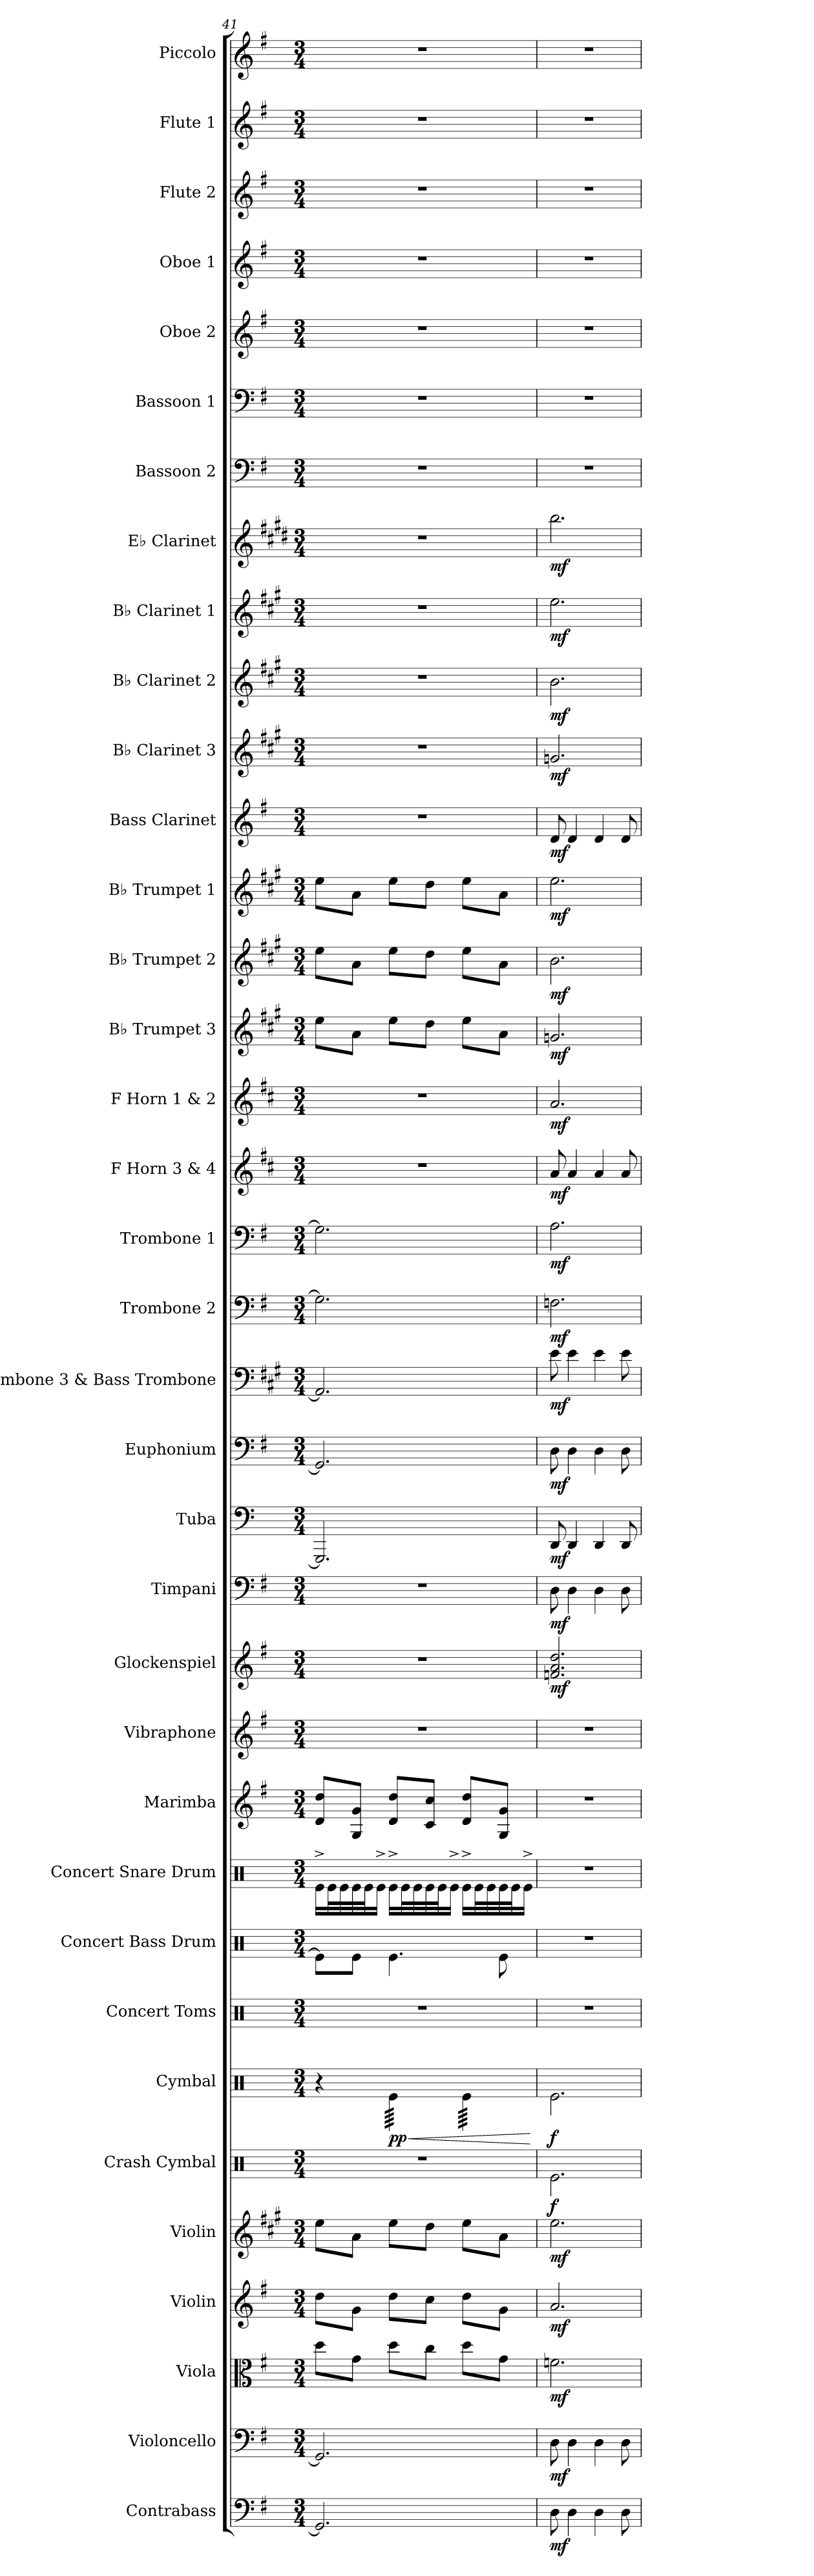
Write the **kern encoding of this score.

**kern	**dynam	**kern	**dynam	**kern	**dynam	**kern	**dynam	**kern	**dynam	**kern	**dynam	**kern	**dynam	**kern	**kern	**kern	**kern	**kern	**kern	**dynam	**kern	**dynam	**kern	**dynam	**kern	**dynam	**kern	**dynam	**kern	**dynam	**kern	**dynam	**kern	**dynam	**kern	**dynam	**kern	**dynam	**kern	**dynam	**kern	**dynam	**kern	**dynam	**kern	**dynam	**kern	**dynam	**kern	**dynam	**kern	**dynam	**kern	**kern	**kern	**kern	**kern	**kern	**kern
*part36	*part36	*part35	*part35	*part34	*part34	*part33	*part33	*part32	*part32	*part31	*part31	*part30	*part30	*part29	*part28	*part27	*part26	*part25	*part24	*part24	*part23	*part23	*part22	*part22	*part21	*part21	*part20	*part20	*part19	*part19	*part18	*part18	*part17	*part17	*part16	*part16	*part15	*part15	*part14	*part14	*part13	*part13	*part12	*part12	*part11	*part11	*part10	*part10	*part9	*part9	*part8	*part8	*part7	*part6	*part5	*part4	*part3	*part2	*part1
*staff36	*staff36	*staff35	*staff35	*staff34	*staff34	*staff33	*staff33	*staff32	*staff32	*staff31	*staff31	*staff30	*staff30	*staff29	*staff28	*staff27	*staff26	*staff25	*staff24	*staff24	*staff23	*staff23	*staff22	*staff22	*staff21	*staff21	*staff20	*staff20	*staff19	*staff19	*staff18	*staff18	*staff17	*staff17	*staff16	*staff16	*staff15	*staff15	*staff14	*staff14	*staff13	*staff13	*staff12	*staff12	*staff11	*staff11	*staff10	*staff10	*staff9	*staff9	*staff8	*staff8	*staff7	*staff6	*staff5	*staff4	*staff3	*staff2	*staff1
*I"Contrabass	*	*I"Violoncello	*	*I"Viola	*	*I"Violin	*	*I"Violin	*	*I"Crash Cymbal	*	*I"Cymbal	*	*I"Concert Toms	*I"Concert Bass Drum	*I"Concert Snare Drum	*I"Marimba	*I"Vibraphone	*I"Glockenspiel	*	*I"Timpani	*	*I"Tuba	*	*I"Euphonium	*	*I"Trombone 3 &amp; Bass Trombone	*	*I"Trombone 2	*	*I"Trombone 1	*	*I"F Horn 3 &amp; 4	*	*I"F Horn 1 &amp; 2	*	*I"B♭ Trumpet 3	*	*I"B♭ Trumpet 2	*	*I"B♭ Trumpet 1	*	*I"Bass Clarinet	*	*I"B♭ Clarinet 3	*	*I"B♭ Clarinet 2	*	*I"B♭ Clarinet 1	*	*I"E♭ Clarinet	*	*I"Bassoon 2	*I"Bassoon 1	*I"Oboe 2	*I"Oboe 1	*I"Flute 2	*I"Flute 1	*I"Piccolo
*I'Cb.	*	*I'Vc.	*	*I'Vla.	*	*I'Vln.	*	*I'Vln.	*	*I'Cr. Cym.	*	*I'Cym.	*	*I'C. Toms	*I'Con. BD	*I'Con. Sn.	*I'Mrm.	*I'Vib.	*I'Glock.	*	*I'Timp.	*	*I'Tba.	*	*I'Euph.	*	*I'Tbn. 3 B. Tbn.	*	*I'Tbn. 2	*	*I'Tbn. 1	*	*I'F Hn. 3 4	*	*I'F Hn. 1 2	*	*I'B♭ Tpt. 3	*	*I'B♭ Tpt. 2	*	*I'B♭ Tpt. 1	*	*I'B. Cl.	*	*I'B♭ Cl. 3	*	*I'B♭ Cl. 2	*	*I'B♭ Cl. 1	*	*I'E♭ Cl.	*	*I'Bsn. 2	*I'Bsn. 1	*I'Ob. 2	*I'Ob. 1	*I'Fl. 2	*I'Fl. 1	*I'Picc.
*clefF4	*	*clefF4	*	*clefC3	*	*clefG2	*	*clefG2	*	*clefX	*	*clefX	*	*clefX	*clefX	*clefX	*clefG2	*clefG2	*clefG2	*	*clefF4	*	*clefF4	*	*clefF4	*	*clefF4	*	*clefF4	*	*clefF4	*	*clefG2	*	*clefG2	*	*clefG2	*	*clefG2	*	*clefG2	*	*clefG2	*	*clefG2	*	*clefG2	*	*clefG2	*	*clefG2	*	*clefF4	*clefF4	*clefG2	*clefG2	*clefG2	*clefG2	*clefG2
*ITrd7c12	*	*	*	*	*	*	*	*ITrd1c2	*	*	*	*	*	*	*	*	*	*	*ITrd-14c-24	*	*	*	*	*	*	*	*ITrd1c2	*	*	*	*	*	*ITrd4c7	*	*ITrd4c7	*	*ITrd1c2	*	*ITrd1c2	*	*ITrd1c2	*	*ITrd8c14	*	*ITrd1c2	*	*ITrd1c2	*	*ITrd1c2	*	*ITrd-2c-3	*	*	*	*	*	*	*	*ITrd-7c-12
*k[f#]	*	*k[f#]	*	*k[f#]	*	*k[f#]	*	*k[f#]	*	*k[]	*	*k[]	*	*k[]	*k[]	*k[]	*k[f#]	*k[f#]	*k[f#]	*	*k[f#]	*	*k[]	*	*k[f#]	*	*k[f#]	*	*k[f#]	*	*k[f#]	*	*k[f#]	*	*k[f#]	*	*k[f#]	*	*k[f#]	*	*k[f#]	*	*k[f#]	*	*k[f#]	*	*k[f#]	*	*k[f#]	*	*k[f#]	*	*k[f#]	*k[f#]	*k[f#]	*k[f#]	*k[f#]	*k[f#]	*k[f#]
*M3/4	*	*M3/4	*	*M3/4	*	*M3/4	*	*M3/4	*	*M3/4	*	*M3/4	*	*M3/4	*M3/4	*M3/4	*M3/4	*M3/4	*M3/4	*	*M3/4	*	*M3/4	*	*M3/4	*	*M3/4	*	*M3/4	*	*M3/4	*	*M3/4	*	*M3/4	*	*M3/4	*	*M3/4	*	*M3/4	*	*M3/4	*	*M3/4	*	*M3/4	*	*M3/4	*	*M3/4	*	*M3/4	*M3/4	*M3/4	*M3/4	*M3/4	*M3/4	*M3/4
=41	=41	=41	=41	=41	=41	=41	=41	=41	=41	=41	=41	=41	=41	=41	=41	=41	=41	=41	=41	=41	=41	=41	=41	=41	=41	=41	=41	=41	=41	=41	=41	=41	=41	=41	=41	=41	=41	=41	=41	=41	=41	=41	=41	=41	=41	=41	=41	=41	=41	=41	=41	=41	=41	=41	=41	=41	=41	=41	=41
2.GGG/]	.	2.GG/]	.	8dd\L	.	8dd\L	.	8dd\L	.	2.r	.	4r	.	2.r	8Re\L]	16Re^\LL	8d/ 8dd/L	2.r	2.r	.	2.r	.	2.GGG/]	.	2.GG/]	.	2.GG/]	.	2.G\]	.	2.G\]	.	2.r	.	2.r	.	8dd\L	.	8dd\L	.	8dd\L	.	2.r	.	2.r	.	2.r	.	2.r	.	2.r	.	2.r	2.r	2.r	2.r	2.r	2.r	2.r
*	*	*	*	*	*	*	*	*	*	*	*	*	*	*	*	*tremolo	*	*	*	*	*	*	*	*	*	*	*	*	*	*	*	*	*	*	*	*	*	*	*	*	*	*	*	*	*	*	*	*	*	*	*	*	*	*	*	*	*	*	*
.	.	.	.	.	.	.	.	.	.	.	.	.	.	.	.	32Re\	.	.	.	.	.	.	.	.	.	.	.	.	.	.	.	.	.	.	.	.	.	.	.	.	.	.	.	.	.	.	.	.	.	.	.	.	.	.	.	.	.	.	.
.	.	.	.	.	.	.	.	.	.	.	.	.	.	.	.	32Re\	.	.	.	.	.	.	.	.	.	.	.	.	.	.	.	.	.	.	.	.	.	.	.	.	.	.	.	.	.	.	.	.	.	.	.	.	.	.	.	.	.	.	.
.	.	.	.	8g\J	.	8g\J	.	8g\J	.	.	.	.	.	.	8Re\J	32Re\	8G/ 8g/J	.	.	.	.	.	.	.	.	.	.	.	.	.	.	.	.	.	.	.	8g\J	.	8g\J	.	8g\J	.	.	.	.	.	.	.	.	.	.	.	.	.	.	.	.	.	.
.	.	.	.	.	.	.	.	.	.	.	.	.	.	.	.	32Re\	.	.	.	.	.	.	.	.	.	.	.	.	.	.	.	.	.	.	.	.	.	.	.	.	.	.	.	.	.	.	.	.	.	.	.	.	.	.	.	.	.	.	.
*	*	*	*	*	*	*	*	*	*	*	*	*	*	*	*	*Xtremolo	*	*	*	*	*	*	*	*	*	*	*	*	*	*	*	*	*	*	*	*	*	*	*	*	*	*	*	*	*	*	*	*	*	*	*	*	*	*	*	*	*	*	*
.	.	.	.	.	.	.	.	.	.	.	.	.	.	.	.	16Re^\JJ	.	.	.	.	.	.	.	.	.	.	.	.	.	.	.	.	.	.	.	.	.	.	.	.	.	.	.	.	.	.	.	.	.	.	.	.	.	.	.	.	.	.	.
!	!	!	!	!	!	!	!	!	!	!	!	!	!LO:HP:b	!	!	!	!	!	!	!	!	!	!	!	!	!	!	!	!	!	!	!	!	!	!	!	!	!	!	!	!	!	!	!	!	!	!	!	!	!	!	!	!	!	!	!	!	!	!
!	!	!	!	!	!	!	!	!	!	!	!	!	!LO:DY:n=1:b	!	!	!	!	!	!	!	!	!	!	!	!	!	!	!	!	!	!	!	!	!	!	!	!	!	!	!	!	!	!	!	!	!	!	!	!	!	!	!	!	!	!	!	!	!	!
*	*	*	*	*	*	*	*	*	*	*	*	*tremolo	*	*	*	*	*	*	*	*	*	*	*	*	*	*	*	*	*	*	*	*	*	*	*	*	*	*	*	*	*	*	*	*	*	*	*	*	*	*	*	*	*	*	*	*	*	*	*
.	.	.	.	8dd\L	.	8dd\L	.	8dd\L	.	.	.	64Re\LLLL	< pp	.	4.Re\	16Re^\LL	8d/ 8dd/L	.	.	.	.	.	.	.	.	.	.	.	.	.	.	.	.	.	.	.	8dd\L	.	8dd\L	.	8dd\L	.	.	.	.	.	.	.	.	.	.	.	.	.	.	.	.	.	.
.	.	.	.	.	.	.	.	.	.	.	.	64Re\	.	.	.	.	.	.	.	.	.	.	.	.	.	.	.	.	.	.	.	.	.	.	.	.	.	.	.	.	.	.	.	.	.	.	.	.	.	.	.	.	.	.	.	.	.	.	.
.	.	.	.	.	.	.	.	.	.	.	.	64Re\	.	.	.	.	.	.	.	.	.	.	.	.	.	.	.	.	.	.	.	.	.	.	.	.	.	.	.	.	.	.	.	.	.	.	.	.	.	.	.	.	.	.	.	.	.	.	.
.	.	.	.	.	.	.	.	.	.	.	.	64Re\	.	.	.	.	.	.	.	.	.	.	.	.	.	.	.	.	.	.	.	.	.	.	.	.	.	.	.	.	.	.	.	.	.	.	.	.	.	.	.	.	.	.	.	.	.	.	.
*	*	*	*	*	*	*	*	*	*	*	*	*	*	*	*	*tremolo	*	*	*	*	*	*	*	*	*	*	*	*	*	*	*	*	*	*	*	*	*	*	*	*	*	*	*	*	*	*	*	*	*	*	*	*	*	*	*	*	*	*	*
.	.	.	.	.	.	.	.	.	.	.	.	64Re\	.	.	.	32Re\	.	.	.	.	.	.	.	.	.	.	.	.	.	.	.	.	.	.	.	.	.	.	.	.	.	.	.	.	.	.	.	.	.	.	.	.	.	.	.	.	.	.	.
.	.	.	.	.	.	.	.	.	.	.	.	64Re\	.	.	.	.	.	.	.	.	.	.	.	.	.	.	.	.	.	.	.	.	.	.	.	.	.	.	.	.	.	.	.	.	.	.	.	.	.	.	.	.	.	.	.	.	.	.	.
.	.	.	.	.	.	.	.	.	.	.	.	64Re\	.	.	.	32Re\	.	.	.	.	.	.	.	.	.	.	.	.	.	.	.	.	.	.	.	.	.	.	.	.	.	.	.	.	.	.	.	.	.	.	.	.	.	.	.	.	.	.	.
.	.	.	.	.	.	.	.	.	.	.	.	64Re\	.	.	.	.	.	.	.	.	.	.	.	.	.	.	.	.	.	.	.	.	.	.	.	.	.	.	.	.	.	.	.	.	.	.	.	.	.	.	.	.	.	.	.	.	.	.	.
.	.	.	.	8cc\J	.	8cc\J	.	8cc\J	.	.	.	64Re\	.	.	.	32Re\	8c/ 8cc/J	.	.	.	.	.	.	.	.	.	.	.	.	.	.	.	.	.	.	.	8cc\J	.	8cc\J	.	8cc\J	.	.	.	.	.	.	.	.	.	.	.	.	.	.	.	.	.	.
.	.	.	.	.	.	.	.	.	.	.	.	64Re\	.	.	.	.	.	.	.	.	.	.	.	.	.	.	.	.	.	.	.	.	.	.	.	.	.	.	.	.	.	.	.	.	.	.	.	.	.	.	.	.	.	.	.	.	.	.	.
.	.	.	.	.	.	.	.	.	.	.	.	64Re\	.	.	.	32Re\	.	.	.	.	.	.	.	.	.	.	.	.	.	.	.	.	.	.	.	.	.	.	.	.	.	.	.	.	.	.	.	.	.	.	.	.	.	.	.	.	.	.	.
*	*	*	*	*	*	*	*	*	*	*	*	*	*	*	*	*Xtremolo	*	*	*	*	*	*	*	*	*	*	*	*	*	*	*	*	*	*	*	*	*	*	*	*	*	*	*	*	*	*	*	*	*	*	*	*	*	*	*	*	*	*	*
.	.	.	.	.	.	.	.	.	.	.	.	64Re\	.	.	.	.	.	.	.	.	.	.	.	.	.	.	.	.	.	.	.	.	.	.	.	.	.	.	.	.	.	.	.	.	.	.	.	.	.	.	.	.	.	.	.	.	.	.	.
.	.	.	.	.	.	.	.	.	.	.	.	64Re\	.	.	.	16Re^\JJ	.	.	.	.	.	.	.	.	.	.	.	.	.	.	.	.	.	.	.	.	.	.	.	.	.	.	.	.	.	.	.	.	.	.	.	.	.	.	.	.	.	.	.
.	.	.	.	.	.	.	.	.	.	.	.	64Re\	.	.	.	.	.	.	.	.	.	.	.	.	.	.	.	.	.	.	.	.	.	.	.	.	.	.	.	.	.	.	.	.	.	.	.	.	.	.	.	.	.	.	.	.	.	.	.
.	.	.	.	.	.	.	.	.	.	.	.	64Re\	.	.	.	.	.	.	.	.	.	.	.	.	.	.	.	.	.	.	.	.	.	.	.	.	.	.	.	.	.	.	.	.	.	.	.	.	.	.	.	.	.	.	.	.	.	.	.
.	.	.	.	.	.	.	.	.	.	.	.	64Re\JJJJ	.	.	.	.	.	.	.	.	.	.	.	.	.	.	.	.	.	.	.	.	.	.	.	.	.	.	.	.	.	.	.	.	.	.	.	.	.	.	.	.	.	.	.	.	.	.	.
.	.	.	.	8dd\L	.	8dd\L	.	8dd\L	.	.	.	64Re\LLLL	.	.	.	16Re^\LL	8d/ 8dd/L	.	.	.	.	.	.	.	.	.	.	.	.	.	.	.	.	.	.	.	8dd\L	.	8dd\L	.	8dd\L	.	.	.	.	.	.	.	.	.	.	.	.	.	.	.	.	.	.
.	.	.	.	.	.	.	.	.	.	.	.	64Re\	.	.	.	.	.	.	.	.	.	.	.	.	.	.	.	.	.	.	.	.	.	.	.	.	.	.	.	.	.	.	.	.	.	.	.	.	.	.	.	.	.	.	.	.	.	.	.
.	.	.	.	.	.	.	.	.	.	.	.	64Re\	.	.	.	.	.	.	.	.	.	.	.	.	.	.	.	.	.	.	.	.	.	.	.	.	.	.	.	.	.	.	.	.	.	.	.	.	.	.	.	.	.	.	.	.	.	.	.
.	.	.	.	.	.	.	.	.	.	.	.	64Re\	.	.	.	.	.	.	.	.	.	.	.	.	.	.	.	.	.	.	.	.	.	.	.	.	.	.	.	.	.	.	.	.	.	.	.	.	.	.	.	.	.	.	.	.	.	.	.
*	*	*	*	*	*	*	*	*	*	*	*	*	*	*	*	*tremolo	*	*	*	*	*	*	*	*	*	*	*	*	*	*	*	*	*	*	*	*	*	*	*	*	*	*	*	*	*	*	*	*	*	*	*	*	*	*	*	*	*	*	*
.	.	.	.	.	.	.	.	.	.	.	.	64Re\	.	.	.	32Re\	.	.	.	.	.	.	.	.	.	.	.	.	.	.	.	.	.	.	.	.	.	.	.	.	.	.	.	.	.	.	.	.	.	.	.	.	.	.	.	.	.	.	.
.	.	.	.	.	.	.	.	.	.	.	.	64Re\	.	.	.	.	.	.	.	.	.	.	.	.	.	.	.	.	.	.	.	.	.	.	.	.	.	.	.	.	.	.	.	.	.	.	.	.	.	.	.	.	.	.	.	.	.	.	.
.	.	.	.	.	.	.	.	.	.	.	.	64Re\	.	.	.	32Re\	.	.	.	.	.	.	.	.	.	.	.	.	.	.	.	.	.	.	.	.	.	.	.	.	.	.	.	.	.	.	.	.	.	.	.	.	.	.	.	.	.	.	.
.	.	.	.	.	.	.	.	.	.	.	.	64Re\	.	.	.	.	.	.	.	.	.	.	.	.	.	.	.	.	.	.	.	.	.	.	.	.	.	.	.	.	.	.	.	.	.	.	.	.	.	.	.	.	.	.	.	.	.	.	.
.	.	.	.	8g\J	.	8g\J	.	8g\J	.	.	.	64Re\	.	.	8Re\	32Re\	8G/ 8g/J	.	.	.	.	.	.	.	.	.	.	.	.	.	.	.	.	.	.	.	8g\J	.	8g\J	.	8g\J	.	.	.	.	.	.	.	.	.	.	.	.	.	.	.	.	.	.
.	.	.	.	.	.	.	.	.	.	.	.	64Re\	.	.	.	.	.	.	.	.	.	.	.	.	.	.	.	.	.	.	.	.	.	.	.	.	.	.	.	.	.	.	.	.	.	.	.	.	.	.	.	.	.	.	.	.	.	.	.
.	.	.	.	.	.	.	.	.	.	.	.	64Re\	.	.	.	32Re\	.	.	.	.	.	.	.	.	.	.	.	.	.	.	.	.	.	.	.	.	.	.	.	.	.	.	.	.	.	.	.	.	.	.	.	.	.	.	.	.	.	.	.
*	*	*	*	*	*	*	*	*	*	*	*	*	*	*	*	*Xtremolo	*	*	*	*	*	*	*	*	*	*	*	*	*	*	*	*	*	*	*	*	*	*	*	*	*	*	*	*	*	*	*	*	*	*	*	*	*	*	*	*	*	*	*
.	.	.	.	.	.	.	.	.	.	.	.	64Re\	.	.	.	.	.	.	.	.	.	.	.	.	.	.	.	.	.	.	.	.	.	.	.	.	.	.	.	.	.	.	.	.	.	.	.	.	.	.	.	.	.	.	.	.	.	.	.
.	.	.	.	.	.	.	.	.	.	.	.	64Re\	.	.	.	16Re^\JJ	.	.	.	.	.	.	.	.	.	.	.	.	.	.	.	.	.	.	.	.	.	.	.	.	.	.	.	.	.	.	.	.	.	.	.	.	.	.	.	.	.	.	.
.	.	.	.	.	.	.	.	.	.	.	.	64Re\	.	.	.	.	.	.	.	.	.	.	.	.	.	.	.	.	.	.	.	.	.	.	.	.	.	.	.	.	.	.	.	.	.	.	.	.	.	.	.	.	.	.	.	.	.	.	.
.	.	.	.	.	.	.	.	.	.	.	.	64Re\	.	.	.	.	.	.	.	.	.	.	.	.	.	.	.	.	.	.	.	.	.	.	.	.	.	.	.	.	.	.	.	.	.	.	.	.	.	.	.	.	.	.	.	.	.	.	.
.	.	.	.	.	.	.	.	.	.	.	.	64Re\JJJJ	.	.	.	.	.	.	.	.	.	.	.	.	.	.	.	.	.	.	.	.	.	.	.	.	.	.	.	.	.	.	.	.	.	.	.	.	.	.	.	.	.	.	.	.	.	.	.
*	*	*	*	*	*	*	*	*	*	*	*	*Xtremolo	*	*	*	*	*	*	*	*	*	*	*	*	*	*	*	*	*	*	*	*	*	*	*	*	*	*	*	*	*	*	*	*	*	*	*	*	*	*	*	*	*	*	*	*	*	*	*
.	.	.	.	.	.	.	.	.	.	.	.	.	[	.	.	.	.	.	.	.	.	.	.	.	.	.	.	.	.	.	.	.	.	.	.	.	.	.	.	.	.	.	.	.	.	.	.	.	.	.	.	.	.	.	.	.	.	.	.
=42	=42	=42	=42	=42	=42	=42	=42	=42	=42	=42	=42	=42	=42	=42	=42	=42	=42	=42	=42	=42	=42	=42	=42	=42	=42	=42	=42	=42	=42	=42	=42	=42	=42	=42	=42	=42	=42	=42	=42	=42	=42	=42	=42	=42	=42	=42	=42	=42	=42	=42	=42	=42	=42	=42	=42	=42	=42	=42	=42
!	!LO:DY:b	!	!LO:DY:b	!	!LO:DY:b	!	!LO:DY:b	!	!LO:DY:b	!	!LO:DY:b	!	!LO:DY:b	!	!	!	!	!	!	!LO:DY:b	!	!LO:DY:b	!	!LO:DY:b	!	!LO:DY:b	!	!LO:DY:b	!	!LO:DY:b	!	!LO:DY:b	!	!LO:DY:b	!	!LO:DY:b	!	!LO:DY:b	!	!LO:DY:b	!	!LO:DY:b	!	!LO:DY:b	!	!LO:DY:b	!	!LO:DY:b	!	!LO:DY:b	!	!LO:DY:b	!	!	!	!	!	!	!
8DD\	mf	8D\	mf	2.fn\	mf	2.a/	mf	2.dd\	mf	2.Re\	f	2.Re\	f	2.r	2.r	2.r	2.r	2.r	2.fffn/ 2.aaa/ 2.dddd/	mf	8D\	mf	8DD/	mf	8D\	mf	8d\	mf	2.Fn\	mf	2.A\	mf	8d/	mf	2.d/	mf	2.fn/	mf	2.a\	mf	2.dd\	mf	8D/	mf	2.fn/	mf	2.a\	mf	2.dd\	mf	2.ddd\	mf	2.r	2.r	2.r	2.r	2.r	2.r	2.r
4DD\	.	4D\	.	.	.	.	.	.	.	.	.	.	.	.	.	.	.	.	.	.	4D\	.	4DD/	.	4D\	.	4d\	.	.	.	.	.	4d/	.	.	.	.	.	.	.	.	.	4D/	.	.	.	.	.	.	.	.	.	.	.	.	.	.	.	.
4DD\	.	4D\	.	.	.	.	.	.	.	.	.	.	.	.	.	.	.	.	.	.	4D\	.	4DD/	.	4D\	.	4d\	.	.	.	.	.	4d/	.	.	.	.	.	.	.	.	.	4D/	.	.	.	.	.	.	.	.	.	.	.	.	.	.	.	.
8DD\	.	8D\	.	.	.	.	.	.	.	.	.	.	.	.	.	.	.	.	.	.	8D\	.	8DD/	.	8D\	.	8d\	.	.	.	.	.	8d/	.	.	.	.	.	.	.	.	.	8D/	.	.	.	.	.	.	.	.	.	.	.	.	.	.	.	.
=	=	=	=	=	=	=	=	=	=	=	=	=	=	=	=	=	=	=	=	=	=	=	=	=	=	=	=	=	=	=	=	=	=	=	=	=	=	=	=	=	=	=	=	=	=	=	=	=	=	=	=	=	=	=	=	=	=	=	=
*-	*-	*-	*-	*-	*-	*-	*-	*-	*-	*-	*-	*-	*-	*-	*-	*-	*-	*-	*-	*-	*-	*-	*-	*-	*-	*-	*-	*-	*-	*-	*-	*-	*-	*-	*-	*-	*-	*-	*-	*-	*-	*-	*-	*-	*-	*-	*-	*-	*-	*-	*-	*-	*-	*-	*-	*-	*-	*-	*-
